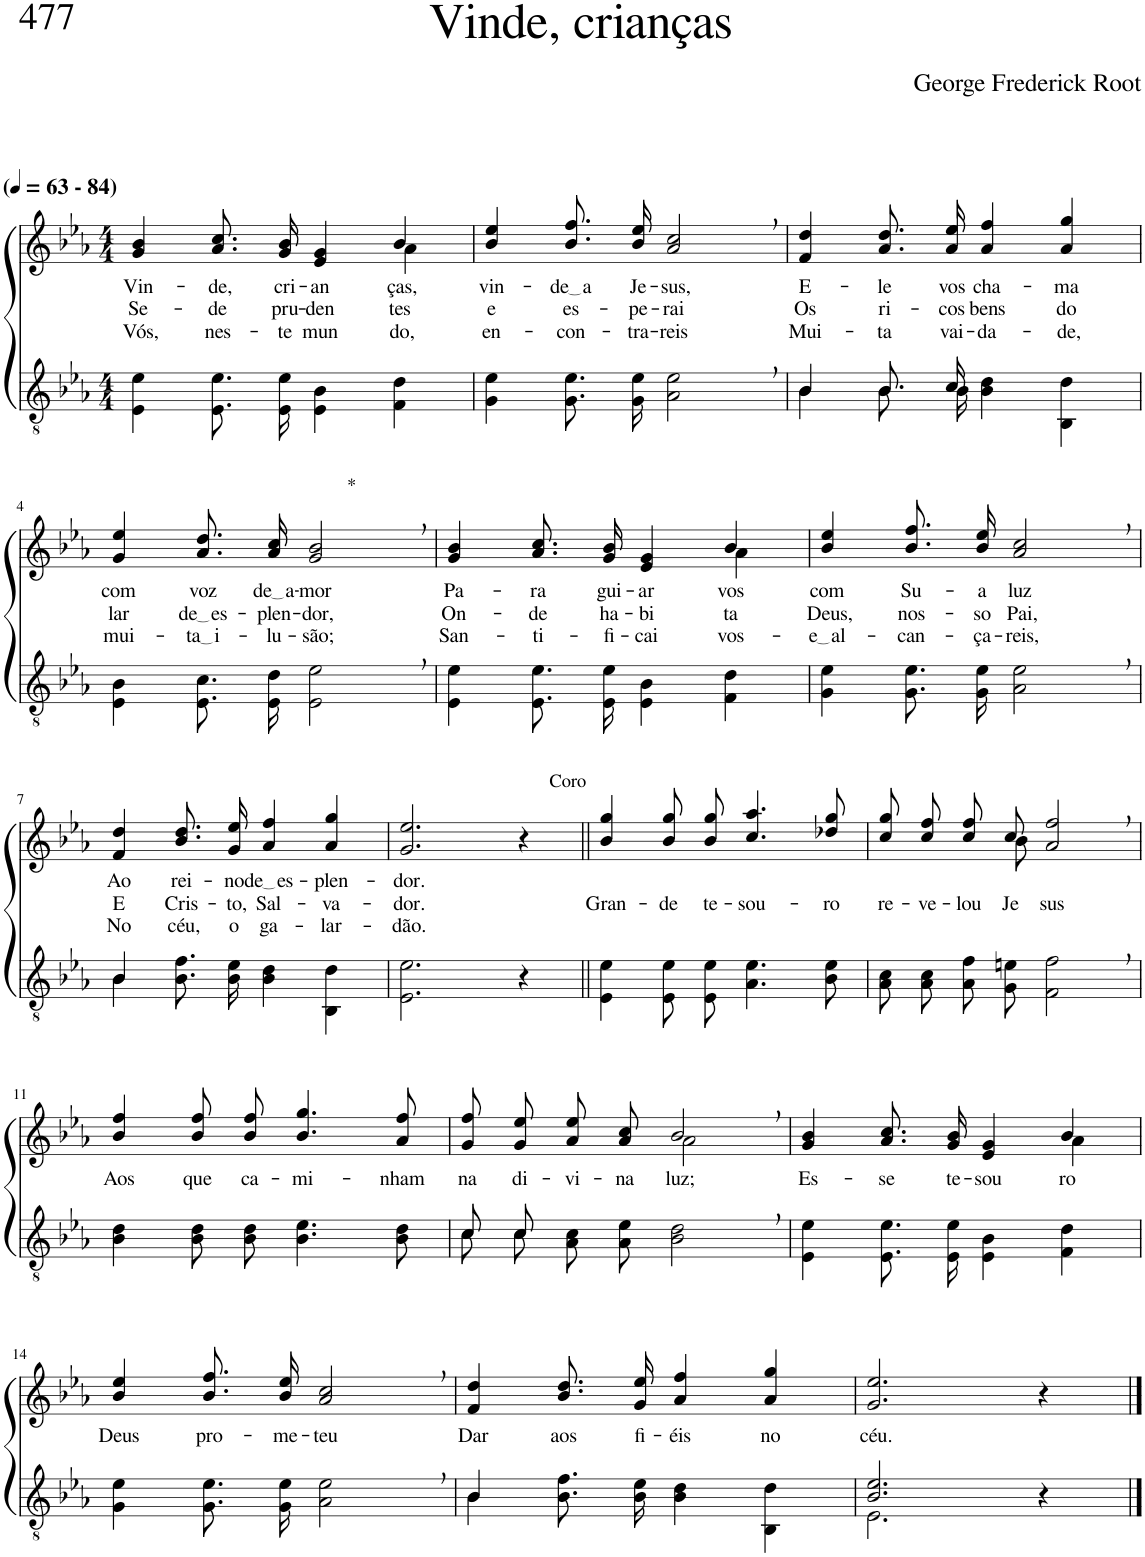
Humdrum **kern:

**kern	**kern	**text	**text	**text
*part2	*part1	*part1	*part1	*part1
*staff2	*staff1	*staff1	*staff1	*staff1
*I"Parte III e IV	*I"Parte I e II	*	*	*
*clefGv2	*clefG2	*	*	*
*Trd3c5	*Trd3c5	*	*	*
*k[b-e-a-]	*k[b-e-a-]	*	*	*
*M4/4	*M4/4	*	*	*
*MM63	*MM63	*	*	*
=1	=1	=1	=1	=1
*	*^	*	*	*
!	!LO:TX:a:B:t=(	!	!	!	!
!	!LO:TX:a:B:t=- 84)	!	!	!	!
!	!	!	!LO:LY:b	!LO:LY:b	!LO:LY:b
4E-\ 4e-\	2.ryy	4g/ 4b-/	Vin-	Se-	Vós,
!	!	!	!LO:LY:b	!LO:LY:b	!LO:LY:b
8.E-/ 8.e-/L	.	8.a-/ 8.cc/L	-de,	-de	nes-
!	!	!	!LO:LY:b	!LO:LY:b	!LO:LY:b
16E-/ 16e-/Jk	.	16g/ 16b-/Jk	cri-	pru-	-te
!	!	!	!LO:LY:b	!LO:LY:b	!LO:LY:b
4E-\ 4B-\	.	4e-/ 4g/	-an-	-den-	mun-
!	!	!	!LO:LY:b	!LO:LY:b	!LO:LY:b
4F\ 4d\	4a-\	4b-/	-ças,	-tes	-do,
=2	=2	=2	=2	=2	=2
!	!	!	!LO:LY:b	!LO:LY:b	!LO:LY:b
*	*v	*v	*	*	*
4G\ 4e-\	4b-/ 4ee-/	vin-	e	en-
!	!	!LO:LY:b	!LO:LY:b	!LO:LY:b
8.G\ 8.e-\L	8.b-\ 8.ff\L	de a	es-	-con-
!	!	!LO:LY:b	!LO:LY:b	!LO:LY:b
16G\ 16e-\Jk	16b-\ 16ee-\Jk	Je-	-pe-	-tra-
!	!	!LO:LY:b	!LO:LY:b	!LO:LY:b
2A-\, 2e-\,	2a-/, 2cc/,	-sus,	-rai	-reis
=3	=3	=3	=3	=3
*^	*	*	*	*
!	!	!	!LO:LY:b	!LO:LY:b	!LO:LY:b
4B-/	4B-\	4f/ 4dd/	E-	Os	Mui-
!	!	!	!LO:LY:b	!LO:LY:b	!LO:LY:b
8.B-/L	8.B-\L	8.a-\ 8.dd\L	-le	ri-	-ta
!	!	!	!LO:LY:b	!LO:LY:b	!LO:LY:b
16c/Jk	16B-\Jk	16a-\ 16ee-\Jk	vos	-cos	vai-
!	!	!	!LO:LY:b	!LO:LY:b	!LO:LY:b
2ryy	4B-\ 4d\	4a-/ 4ff/	cha-	bens	-da-
!	!	!	!LO:LY:b	!LO:LY:b	!LO:LY:b
.	4BB-\ 4d\	4a-/ 4gg/	-ma	do	-de,
!!LO:LB:g=z
=4	=4	=4	=4	=4	=4
!	!	!	!LO:LY:b	!LO:LY:b	!LO:LY:b
*v	*v	*	*	*	*
4E-\ 4B-\	4g/ 4ee-/	com	lar	mui-
!	!	!LO:LY:b	!LO:LY:b	!LO:LY:b
8.E-/ 8.c/L	8.a-\ 8.dd\L	voz	de es	ta i
!	!	!LO:LY:b	!LO:LY:b	!LO:LY:b
16E-/ 16d/Jk	16a-\ 16cc\Jk	de a	-plen-	-lu-
!	!LO:TX:a:t=*	!	!	!
!	!	!LO:LY:b	!LO:LY:b	!LO:LY:b
2E-\, 2e-\,	2g/, 2b-/,	-mor	-dor,	-são;
=5	=5	=5	=5	=5
*	*^	*	*	*
!	!	!	!LO:LY:b	!LO:LY:b	!LO:LY:b
4E-\ 4e-\	2.ryy	4g/ 4b-/	Pa-	On-	San-
!	!	!	!LO:LY:b	!LO:LY:b	!LO:LY:b
8.E-/ 8.e-/L	.	8.a-/ 8.cc/L	-ra	-de	-ti-
!	!	!	!LO:LY:b	!LO:LY:b	!LO:LY:b
16E-/ 16e-/Jk	.	16g/ 16b-/Jk	gui-	ha-	-fi-
!	!	!	!LO:LY:b	!LO:LY:b	!LO:LY:b
4E-\ 4B-\	.	4e-/ 4g/	-ar-	-bi-	-cai-
!	!	!	!LO:LY:b	!LO:LY:b	!LO:LY:b
4F\ 4d\	4a-\	4b-/	-vos	-ta	-vos-
=6	=6	=6	=6	=6	=6
!	!	!	!LO:LY:b	!LO:LY:b	!LO:LY:b
*	*v	*v	*	*	*
4G\ 4e-\	4b-/ 4ee-/	com	Deus,	e al
!	!	!LO:LY:b	!LO:LY:b	!LO:LY:b
8.G\ 8.e-\L	8.b-\ 8.ff\L	Su-	nos-	-can-
!	!	!LO:LY:b	!LO:LY:b	!LO:LY:b
16G\ 16e-\Jk	16b-\ 16ee-\Jk	-a	-so	-ça-
!	!	!LO:LY:b	!LO:LY:b	!LO:LY:b
2A-\, 2e-\,	2a-/, 2cc/,	luz	Pai,	-reis,
!!LO:LB:g=z
=7	=7	=7	=7	=7
*^	*	*	*	*
!	!	!	!LO:LY:b	!LO:LY:b	!LO:LY:b
4B-\	4B-/	4f/ 4dd/	Ao	E	No
!	!	!	!LO:LY:b	!LO:LY:b	!LO:LY:b
8.B-\ 8.f\L	2.ryy	8.b-\ 8.dd\L	rei-	Cris-	céu,
!	!	!	!LO:LY:b	!LO:LY:b	!LO:LY:b
16B-\ 16e-\Jk	.	16g\ 16ee-\Jk	-no	-to,	o
!	!	!	!LO:LY:b	!LO:LY:b	!LO:LY:b
4B-\ 4d\	.	4a-/ 4ff/	de es	Sal-	ga-
!	!	!	!LO:LY:b	!LO:LY:b	!LO:LY:b
4BB-\ 4d\	.	4a-/ 4gg/	-plen-	-va-	-lar-
*v	*v	*	*	*	*
=8	=8	=8	=8	=8
!	!	!LO:LY:b	!LO:LY:b	!LO:LY:b
2.E-\ 2.e-\	2.g/ 2.ee-/	-dor.	-dor.	-dão.
!	!LO:TX:a:t=Coro	!	!	!
4r	4r	.	.	.
=9||	=9||	=9||	=9||	=9||
!	!	!	!LO:LY:b	!
4E-\ 4e-\	4b-/ 4gg/	.	Gran-	.
!	!	!	!LO:LY:b	!
8E-/ 8e-/L	8b-\ 8gg\L	.	-de	.
!	!	!	!LO:LY:b	!
8E-/ 8e-/J	8b-\ 8gg\J	.	te-	.
!	!	!	!LO:LY:b	!
4.A-\ 4.e-\	4.cc/ 4.aa-/	.	-sou-	.
!	!	!	!LO:LY:b	!
8B-\ 8e-\	8dd-X/ 8gg/	.	-ro	.
=10	=10	=10	=10	=10
!	!	!	!LO:LY:b	!
*	*^	*	*	*
8A-\ 8c\L	8cc\ 8gg\L	4.ryy	.	re-	.
!	!	!	!	!LO:LY:b	!
8A-\ 8c\J	8cc\ 8ff\J	.	.	-ve-	.
!	!	!	!	!LO:LY:b	!
8A-\ 8f\L	8cc\ 8ff\L	.	.	-lou	.
!	!	!	!	!LO:LY:b	!
8G\ 8en\J	8cc\J	8b-\	.	Je-	.
!	!	!	!	!LO:LY:b	!
2F\, 2f\,	2a-/, 2ff/,	2ryy	.	-sus	.
!!LO:LB:g=z
=11	=11	=11	=11	=11	=11
!	!	!	!LO:LY:b	!	!
*	*v	*v	*	*	*
4B-\ 4d\	4b-/ 4ff/	Aos	.	.
!	!	!LO:LY:b	!	!
8B-\ 8d\L	8b-\ 8ff\L	que	.	.
!	!	!LO:LY:b	!	!
8B-\ 8d\J	8b-\ 8ff\J	ca-	.	.
!	!	!LO:LY:b	!	!
4.B-\ 4.e-\	4.b-/ 4.gg/	-mi-	.	.
!	!	!LO:LY:b	!	!
8B-\ 8d\	8a-/ 8ff/	-nham	.	.
=12	=12	=12	=12	=12
*^	*	*	*	*
!	!	!	!LO:LY:b	!	!
*	*	*^	*	*	*
8c/L	8c\L	8g\ 8ff\L	2ryy	na	.	.
!	!	!	!	!LO:LY:b	!	!
8c/J	8c\J	8g\ 8ee-\J	.	di-	.	.
!	!	!	!	!LO:LY:b	!	!
2.ryy	8A-\ 8c\L	8a-\ 8ee-\L	.	-vi-	.	.
!	!	!	!	!LO:LY:b	!	!
.	8A-\ 8e-\J	8a-\ 8cc\J	.	-na	.	.
!	!	!	!	!LO:LY:b	!	!
.	2B-\ 2d\	2b-,/	2a-\	luz;	.	.
=13	=13	=13	=13	=13	=13	=13
!	!	!	!	!LO:LY:b	!	!
*v	*v	*	*	*	*	*
4E-\ 4e-\	2.ryy	4g/ 4b-/	Es-	.	.
!	!	!	!LO:LY:b	!	!
8.E-/ 8.e-/L	.	8.a-/ 8.cc/L	-se	.	.
!	!	!	!LO:LY:b	!	!
16E-/ 16e-/Jk	.	16g/ 16b-/Jk	te-	.	.
!	!	!	!LO:LY:b	!	!
4E-\ 4B-\	.	4e-/ 4g/	-sou-	.	.
!	!	!	!LO:LY:b	!	!
4F\ 4d\	4a-\	4b-/	-ro	.	.
!!LO:LB:g=z
=14	=14	=14	=14	=14	=14
!	!	!	!LO:LY:b	!	!
*	*v	*v	*	*	*
4G\ 4e-\	4b-/ 4ee-/	Deus	.	.
!	!	!LO:LY:b	!	!
8.G\ 8.e-\L	8.b-\ 8.ff\L	pro-	.	.
!	!	!LO:LY:b	!	!
16G\ 16e-\Jk	16b-\ 16ee-\Jk	-me-	.	.
!	!	!LO:LY:b	!	!
2A-\, 2e-\,	2a-/, 2cc/,	-teu	.	.
=15	=15	=15	=15	=15
*^	*	*	*	*
!	!	!	!LO:LY:b	!	!
4B-\	4B-/	4f/ 4dd/	Dar	.	.
!	!	!	!LO:LY:b	!	!
8.B-\ 8.f\L	2.ryy	8.b-\ 8.dd\L	aos	.	.
!	!	!	!LO:LY:b	!	!
16B-\ 16e-\Jk	.	16g\ 16ee-\Jk	fi-	.	.
!	!	!	!LO:LY:b	!	!
4B-\ 4d\	.	4a-/ 4ff/	-éis	.	.
!	!	!	!LO:LY:b	!	!
4BB-\ 4d\	.	4a-/ 4gg/	no	.	.
=16	=16	=16	=16	=16	=16
!	!	!	!LO:LY:b	!	!
2.B-/ 2.e-/	2.E-\	2.g/ 2.ee-/	céu.	.	.
4r	4ryy	4r	.	.	.
*v	*v	*	*	*	*
==	==	==	==	==
*-	*-	*-	*-	*-
